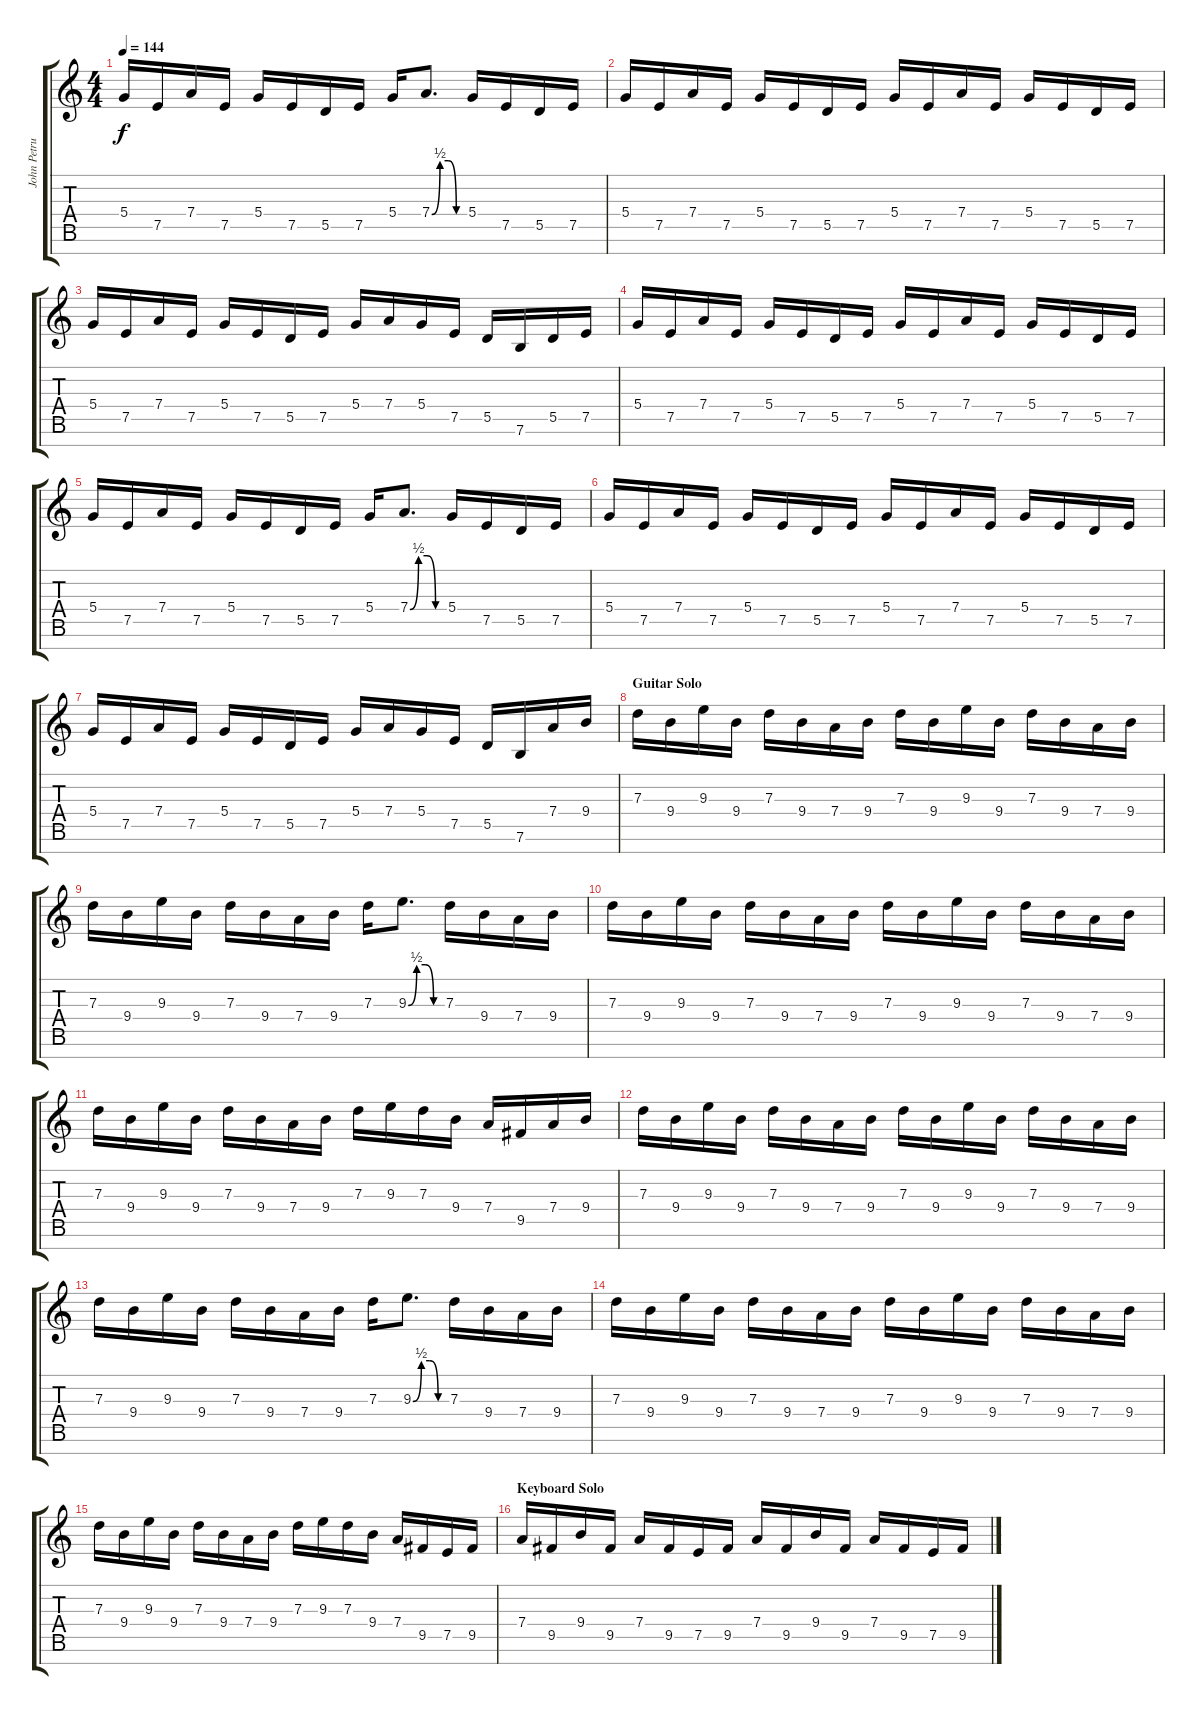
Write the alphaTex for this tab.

\track ("John Petrucci" "John Petru") {instrument overdrivenguitar}
\staff {score tabs}
\tuning (E4 B3 G3 D3 A2 E2 B1) {hide}
\ts (4 4)
\tempo 144
\clef g2
\ks c
5.4.16{dy f} 7.5.16 7.4.16 7.5.16 5.4.16 7.5.16 5.5.16 7.5.16 5.4.16 7.4{be (custom 0 0 15 2 30 2 45 0 60 0)}.8{d} 5.4.16 7.5.16 5.5.16 7.5.16 |
5.4.16 7.5.16 7.4.16 7.5.16 5.4.16 7.5.16 5.5.16 7.5.16 5.4.16 7.5.16 7.4.16 7.5.16 5.4.16 7.5.16 5.5.16 7.5.16 |
5.4.16 7.5.16 7.4.16 7.5.16 5.4.16 7.5.16 5.5.16 7.5.16 5.4.16 7.4.16 5.4.16 7.5.16 5.5.16 7.6.16 5.5.16 7.5.16 |
5.4.16 7.5.16 7.4.16 7.5.16 5.4.16 7.5.16 5.5.16 7.5.16 5.4.16 7.5.16 7.4.16 7.5.16 5.4.16 7.5.16 5.5.16 7.5.16 |
5.4.16 7.5.16 7.4.16 7.5.16 5.4.16 7.5.16 5.5.16 7.5.16 5.4.16 7.4{be (custom 0 0 15 2 30 2 45 0 60 0)}.8{d} 5.4.16 7.5.16 5.5.16 7.5.16 |
5.4.16 7.5.16 7.4.16 7.5.16 5.4.16 7.5.16 5.5.16 7.5.16 5.4.16 7.5.16 7.4.16 7.5.16 5.4.16 7.5.16 5.5.16 7.5.16 |
5.4.16 7.5.16 7.4.16 7.5.16 5.4.16 7.5.16 5.5.16 7.5.16 5.4.16 7.4.16 5.4.16 7.5.16 5.5.16 7.6.16 7.4.16 9.4.16 |
\section ("" "Guitar Solo")
7.3.16 9.4.16 9.3.16 9.4.16 7.3.16 9.4.16 7.4.16 9.4.16 7.3.16 9.4.16 9.3.16 9.4.16 7.3.16 9.4.16 7.4.16 9.4.16 |
7.3.16 9.4.16 9.3.16 9.4.16 7.3.16 9.4.16 7.4.16 9.4.16 7.3.16 9.3{be (custom 0 0 15 2 30 2 45 0 60 0)}.8{d} 7.3.16 9.4.16 7.4.16 9.4.16 |
7.3.16 9.4.16 9.3.16 9.4.16 7.3.16 9.4.16 7.4.16 9.4.16 7.3.16 9.4.16 9.3.16 9.4.16 7.3.16 9.4.16 7.4.16 9.4.16 |
7.3.16 9.4.16 9.3.16 9.4.16 7.3.16 9.4.16 7.4.16 9.4.16 7.3.16 9.3.16 7.3.16 9.4.16 7.4.16 9.5.16 7.4.16 9.4.16 |
7.3.16 9.4.16 9.3.16 9.4.16 7.3.16 9.4.16 7.4.16 9.4.16 7.3.16 9.4.16 9.3.16 9.4.16 7.3.16 9.4.16 7.4.16 9.4.16 |
7.3.16 9.4.16 9.3.16 9.4.16 7.3.16 9.4.16 7.4.16 9.4.16 7.3.16 9.3{be (custom 0 0 15 2 30 2 45 0 60 0)}.8{d} 7.3.16 9.4.16 7.4.16 9.4.16 |
7.3.16 9.4.16 9.3.16 9.4.16 7.3.16 9.4.16 7.4.16 9.4.16 7.3.16 9.4.16 9.3.16 9.4.16 7.3.16 9.4.16 7.4.16 9.4.16 |
7.3.16 9.4.16 9.3.16 9.4.16 7.3.16 9.4.16 7.4.16 9.4.16 7.3.16 9.3.16 7.3.16 9.4.16 7.4.16 9.5.16 7.5.16 9.5.16 |
\section ("" "Keyboard Solo")
7.4.16 9.5.16 9.4.16 9.5.16 7.4.16 9.5.16 7.5.16 9.5.16 7.4.16 9.5.16 9.4.16 9.5.16 7.4.16 9.5.16 7.5.16 9.5.16
